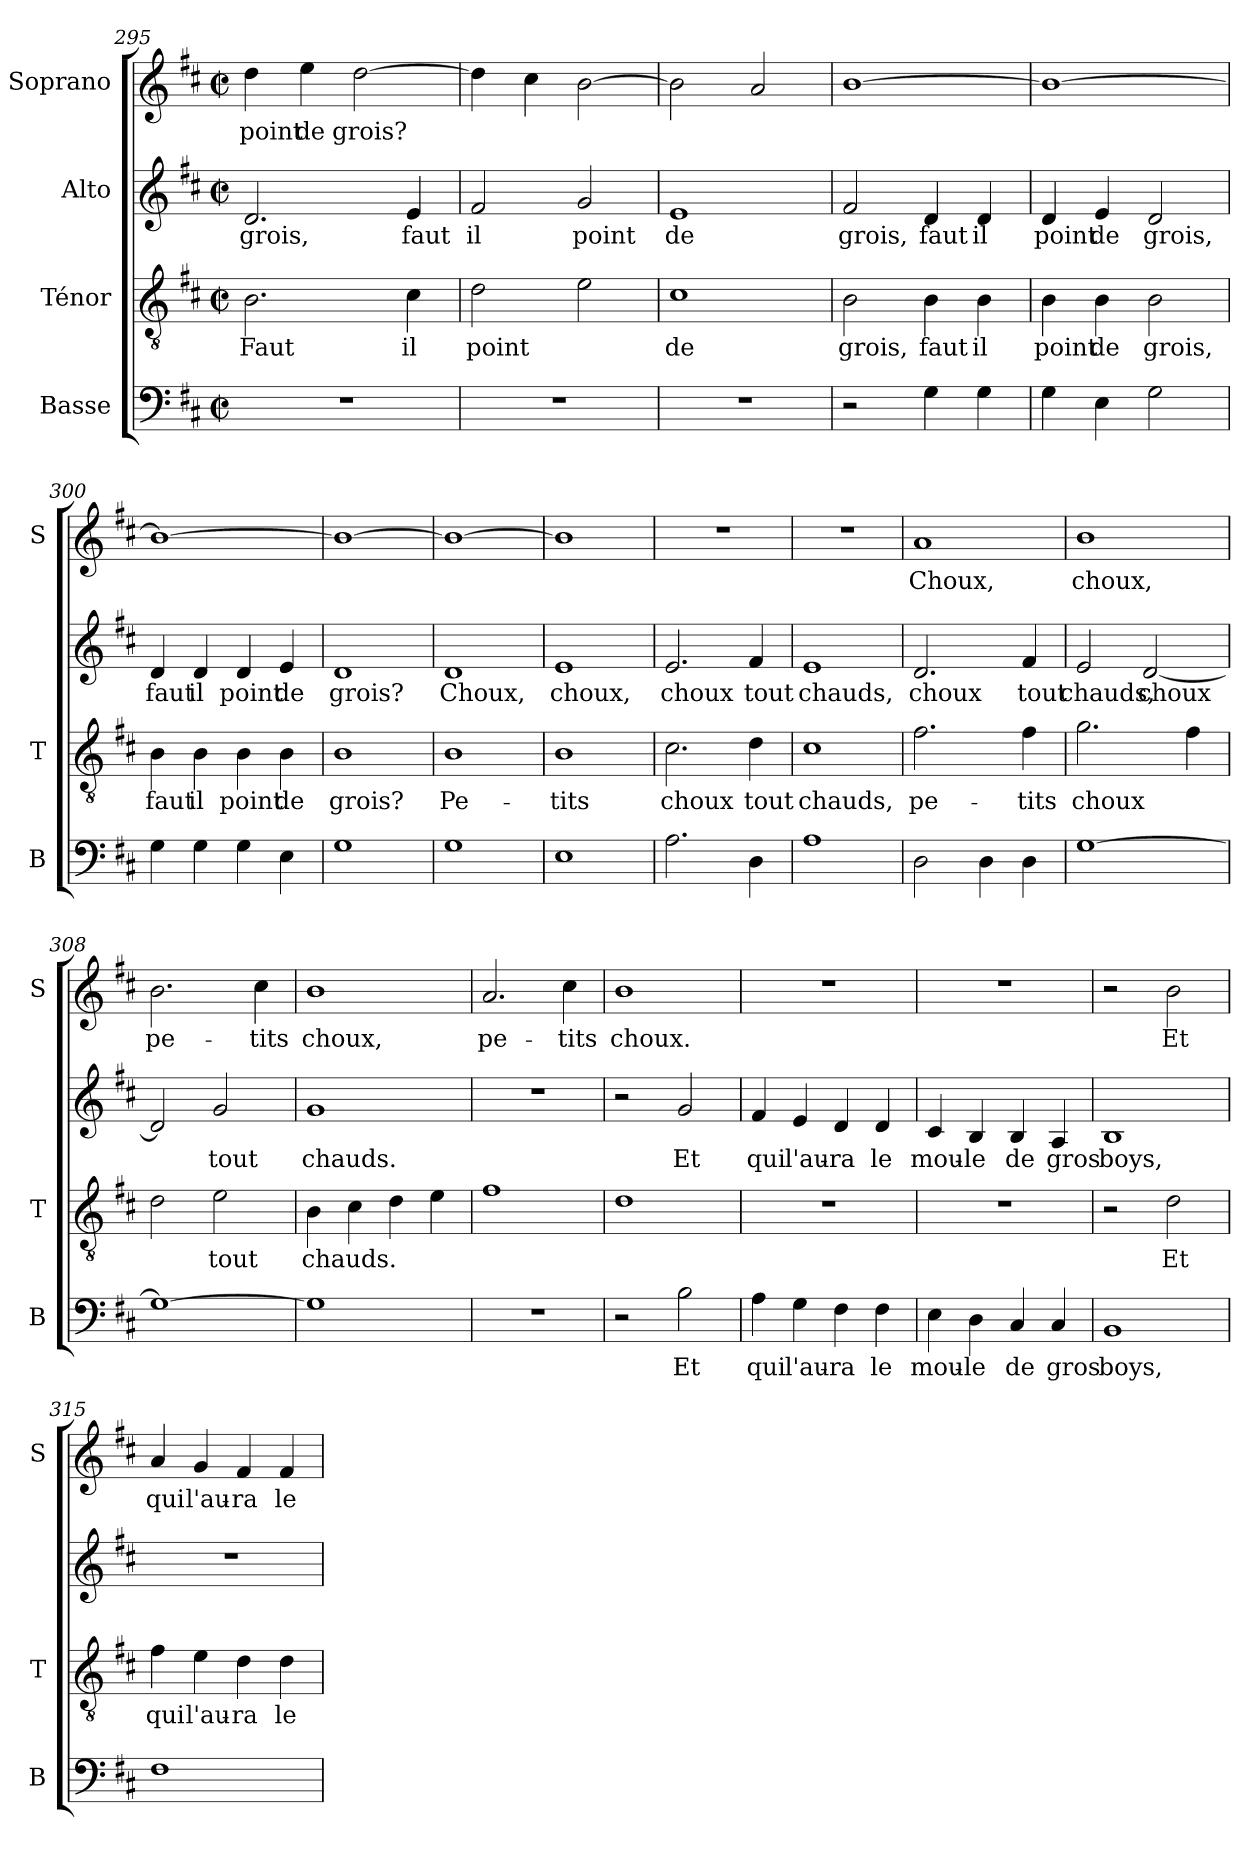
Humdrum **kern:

**kern	**text	**kern	**text	**kern	**text	**kern	**text
*part4	*part4	*part3	*part3	*part2	*part2	*part1	*part1
*staff4	*staff4	*staff3	*staff3	*staff2	*staff2	*staff1	*staff1
*I"Basse	*	*I"Ténor	*	*I"Alto	*	*I"Soprano	*
*I'B	*	*I'T	*	*	*	*I'S	*
*clefF4	*	*clefGv2	*	*clefG2	*	*clefG2	*
*k[f#c#]	*	*k[f#c#]	*	*k[f#c#]	*	*k[f#c#]	*
*M4/4	*	*M4/4	*	*M4/4	*	*M4/4	*
*met(c|)	*	*met(c|)	*	*met(c|)	*	*met(c|)	*
=295	=295	=295	=295	=295	=295	=295	=295
!	!	!	!LO:LY:b	!	!LO:LY:b	!	!LO:LY:b
1r	.	2.B\	Faut	2.d/	grois,	4dd\	point
!	!	!	!	!	!	!	!LO:LY:b
.	.	.	.	.	.	4ee\	de
!	!	!	!	!	!	!	!LO:LY:b
.	.	.	.	.	.	[2dd\	grois?
!	!	!	!LO:LY:b	!	!LO:LY:b	!	!
.	.	4c#\	il	4e/	faut	.	.
=296	=296	=296	=296	=296	=296	=296	=296
!	!	!	!LO:LY:b	!	!LO:LY:b	!	!
1r	.	2d\	point	2f#/	il	4dd\]	.
.	.	.	.	.	.	4cc#\	.
!	!	!	!	!	!LO:LY:b	!	!
.	.	2e\	.	2g/	point	[2b\	.
=297	=297	=297	=297	=297	=297	=297	=297
!	!	!	!LO:LY:b	!	!LO:LY:b	!	!
1r	.	1c#	de	1e	de	2b\]	.
.	.	.	.	.	.	2a/	.
=298	=298	=298	=298	=298	=298	=298	=298
!	!	!	!LO:LY:b	!	!LO:LY:b	!	!
2r	.	2B\	grois,	2f#/	grois,	[1b	.
!	!	!	!LO:LY:b	!	!LO:LY:b	!	!
4G\	.	4B\	faut	4d/	faut	.	.
!	!	!	!LO:LY:b	!	!LO:LY:b	!	!
4G\	.	4B\	il	4d/	il	.	.
=299	=299	=299	=299	=299	=299	=299	=299
!	!	!	!LO:LY:b	!	!LO:LY:b	!	!
4G\	.	4B\	point	4d/	point	1b_	.
!	!	!	!LO:LY:b	!	!LO:LY:b	!	!
4E\	.	4B\	de	4e/	de	.	.
!	!	!	!LO:LY:b	!	!LO:LY:b	!	!
2G\	.	2B\	grois,	2d/	grois,	.	.
=300	=300	=300	=300	=300	=300	=300	=300
!	!	!	!LO:LY:b	!	!LO:LY:b	!	!
4G\	.	4B\	faut	4d/	faut	1b_	.
!	!	!	!LO:LY:b	!	!LO:LY:b	!	!
4G\	.	4B\	il	4d/	il	.	.
!	!	!	!LO:LY:b	!	!LO:LY:b	!	!
4G\	.	4B\	point	4d/	point	.	.
!	!	!	!LO:LY:b	!	!LO:LY:b	!	!
4E\	.	4B\	de	4e/	de	.	.
=301	=301	=301	=301	=301	=301	=301	=301
!	!	!	!LO:LY:b	!	!LO:LY:b	!	!
1G	.	1B	grois?	1d	grois?	1b_	.
!!LO:LB:g=z
=302	=302	=302	=302	=302	=302	=302	=302
!	!	!	!LO:LY:b	!	!LO:LY:b	!	!
1G	.	1B	Pe-	1d	Choux,	1b_	.
=303	=303	=303	=303	=303	=303	=303	=303
!	!	!	!LO:LY:b	!	!LO:LY:b	!	!
1E	.	1B	-tits	1e	choux,	1b]	.
=304	=304	=304	=304	=304	=304	=304	=304
!	!	!	!LO:LY:b	!	!LO:LY:b	!	!
2.A\	.	2.c#\	choux	2.e/	choux	1r	.
!	!	!	!LO:LY:b	!	!LO:LY:b	!	!
4D\	.	4d\	tout	4f#/	tout	.	.
=305	=305	=305	=305	=305	=305	=305	=305
!	!	!	!LO:LY:b	!	!LO:LY:b	!	!
1A	.	1c#	chauds,	1e	chauds,	1r	.
=306	=306	=306	=306	=306	=306	=306	=306
!	!	!	!LO:LY:b	!	!LO:LY:b	!	!LO:LY:b
2D\	.	2.f#\	pe-	2.d/	choux	1a	Choux,
4D\	.	.	.	.	.	.	.
!	!	!	!LO:LY:b	!	!LO:LY:b	!	!
4D\	.	4f#\	-tits	4f#/	tout	.	.
=307	=307	=307	=307	=307	=307	=307	=307
!	!	!	!LO:LY:b	!	!LO:LY:b	!	!LO:LY:b
[1G	.	2.g\	choux	2e/	chauds,	1b	choux,
!	!	!	!	!	!LO:LY:b	!	!
.	.	.	.	[2d/	choux	.	.
.	.	4f#\	.	.	.	.	.
=308	=308	=308	=308	=308	=308	=308	=308
!	!	!	!	!	!	!	!LO:LY:b
1G_	.	2d\	.	2d/]	.	2.b\	pe-
!	!	!	!LO:LY:b	!	!LO:LY:b	!	!
.	.	2e\	tout	2g/	tout	.	.
!	!	!	!	!	!	!	!LO:LY:b
.	.	.	.	.	.	4cc#\	-tits
=309	=309	=309	=309	=309	=309	=309	=309
!	!	!	!LO:LY:b	!	!LO:LY:b	!	!LO:LY:b
1G]	.	4B\	chauds.	1g	chauds.	1b	choux,
.	.	4c#\	.	.	.	.	.
.	.	4d\	.	.	.	.	.
.	.	4e\	.	.	.	.	.
=310	=310	=310	=310	=310	=310	=310	=310
!	!	!	!	!	!	!	!LO:LY:b
1r	.	1f#	.	1r	.	2.a/	pe-
!	!	!	!	!	!	!	!LO:LY:b
.	.	.	.	.	.	4cc#\	-tits
=311	=311	=311	=311	=311	=311	=311	=311
!	!	!	!	!	!	!	!LO:LY:b
2r	.	1d	.	2r	.	1b	choux.
!	!LO:LY:b	!	!	!	!LO:LY:b	!	!
2B\	Et	.	.	2g/	Et	.	.
!!LO:PB:g=z
=312	=312	=312	=312	=312	=312	=312	=312
!	!LO:LY:b	!	!	!	!LO:LY:b	!	!
4A\	qui	1r	.	4f#/	qui	1r	.
!	!LO:LY:b	!	!	!	!LO:LY:b	!	!
4G\	l'au-	.	.	4e/	l'au-	.	.
!	!LO:LY:b	!	!	!	!LO:LY:b	!	!
4F#\	-ra	.	.	4d/	-ra	.	.
!	!LO:LY:b	!	!	!	!LO:LY:b	!	!
4F#\	le	.	.	4d/	le	.	.
=313	=313	=313	=313	=313	=313	=313	=313
!	!LO:LY:b	!	!	!	!LO:LY:b	!	!
4E\	mou-	1r	.	4c#/	mou-	1r	.
!	!LO:LY:b	!	!	!	!LO:LY:b	!	!
4D\	-le	.	.	4B/	-le	.	.
!	!LO:LY:b	!	!	!	!LO:LY:b	!	!
4C#/	de	.	.	4B/	de	.	.
!	!LO:LY:b	!	!	!	!LO:LY:b	!	!
4C#/	gros	.	.	4A/	gros	.	.
=314	=314	=314	=314	=314	=314	=314	=314
!	!LO:LY:b	!	!	!	!LO:LY:b	!	!
1BB	boys,	2r	.	1B	boys,	2r	.
!	!	!	!LO:LY:b	!	!	!	!LO:LY:b
.	.	2d\	Et	.	.	2b\	Et
=315	=315	=315	=315	=315	=315	=315	=315
!	!	!	!LO:LY:b	!	!	!	!LO:LY:b
1F#	.	4f#\	qui	1r	.	4a/	qui
!	!	!	!LO:LY:b	!	!	!	!LO:LY:b
.	.	4e\	l'au-	.	.	4g/	l'au-
!	!	!	!LO:LY:b	!	!	!	!LO:LY:b
.	.	4d\	-ra	.	.	4f#/	-ra
!	!	!	!LO:LY:b	!	!	!	!LO:LY:b
.	.	4d\	le	.	.	4f#/	le
=	=	=	=	=	=	=	=
*-	*-	*-	*-	*-	*-	*-	*-
